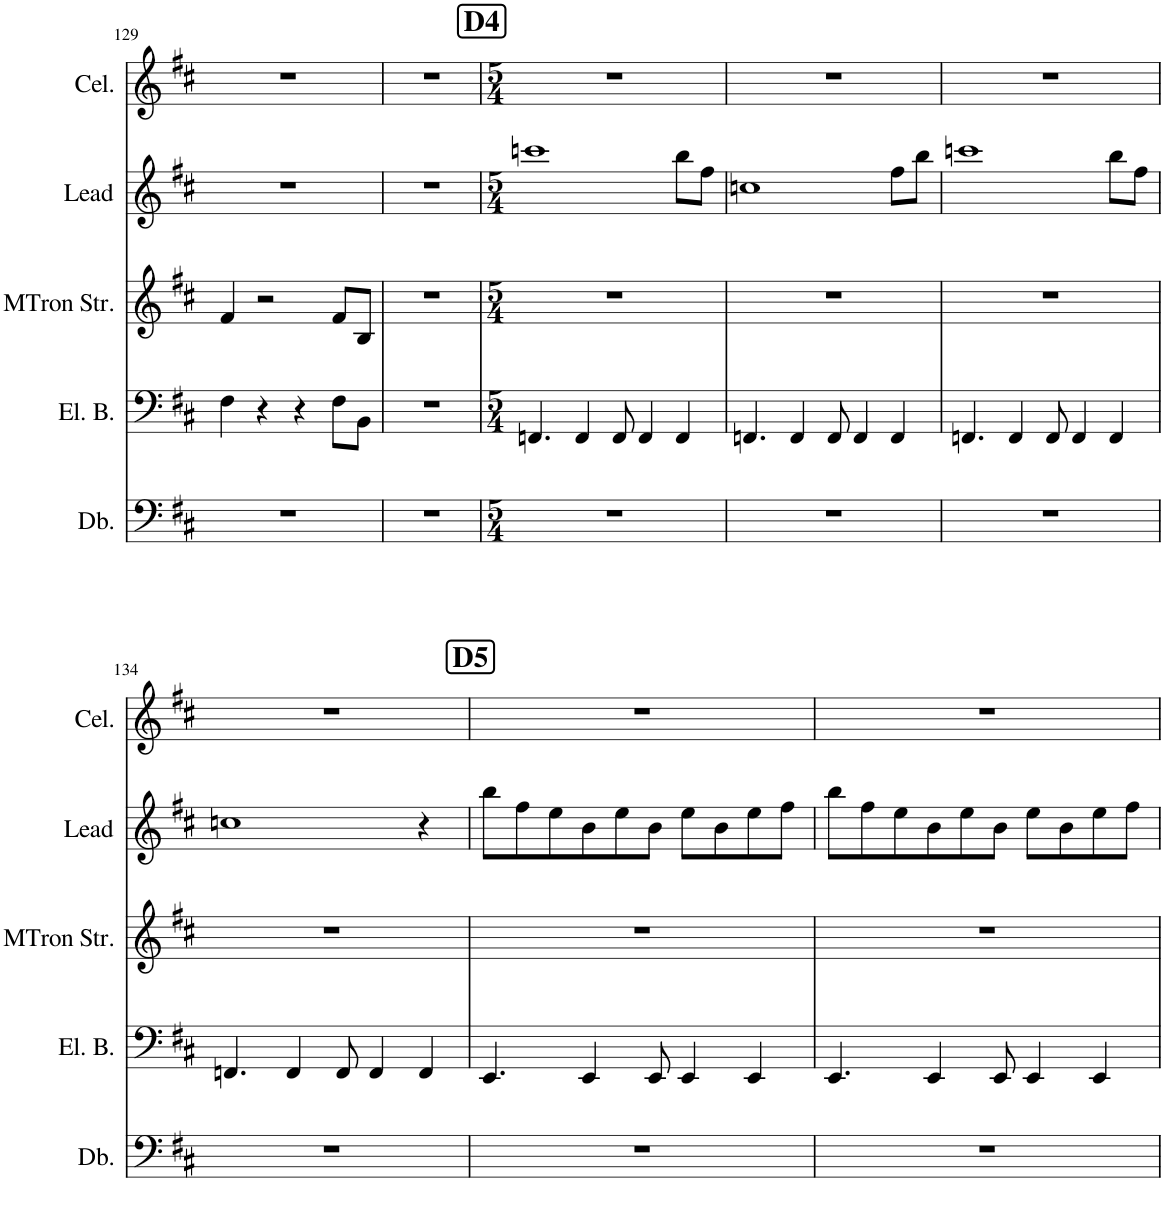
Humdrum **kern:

**kern	**kern	**kern	**kern	**kern
*part5	*part4	*part3	*part2	*part1
*staff5	*staff4	*staff3	*staff2	*staff1
*I"Double Bass	*I"Electric Bass	*I"Mellotron Strings	*I"Synth Lead	*I"Celesta
*I'Db.	*I'El. B.	*I'MTron Str.	*I'Lead	*I'Cel.
!!LO:PB:g=z
*clefF4	*clefF4	*clefG2	*clefG2	*clefG2
*Trd7c12	*Trd7c12	*	*	*Trd-7c-12
*k[f#c#]	*k[f#c#]	*k[f#c#]	*k[f#c#]	*k[f#c#]
*M4/4	*M4/4	*M4/4	*M4/4	*M4/4
=129	=129	=129	=129	=129
1r	4F#\	4f#/	1r	1r
.	4r	2r	.	.
.	4r	.	.	.
.	8F#\L	8f#/L	.	.
.	8BB\J	8B/J	.	.
=130	=130	=130	=130	=130
1r	1r	1r	1r	1r
!!LO:REH:place=s1:a:B:cj:fs=14:t=D4
=131	=131	=131	=131	=131
*M5/4	*M5/4	*M5/4	*M5/4	*M5/4
4%5r	4.FFn/	4%5r	1cccn	4%5r
.	4FF/	.	.	.
.	8FF/	.	.	.
.	4FF/	.	.	.
.	4FF/	.	8bb\L	.
.	.	.	8ff#\J	.
=132	=132	=132	=132	=132
4%5r	4.FFn/	4%5r	1ccn	4%5r
.	4FF/	.	.	.
.	8FF/	.	.	.
.	4FF/	.	.	.
.	4FF/	.	8ff#\L	.
.	.	.	8bb\J	.
=133	=133	=133	=133	=133
4%5r	4.FFn/	4%5r	1cccn	4%5r
.	4FF/	.	.	.
.	8FF/	.	.	.
.	4FF/	.	.	.
.	4FF/	.	8bb\L	.
.	.	.	8ff#\J	.
!!LO:LB:g=z
=134	=134	=134	=134	=134
4%5r	4.FFn/	4%5r	1ccn	4%5r
.	4FF/	.	.	.
.	8FF/	.	.	.
.	4FF/	.	.	.
.	4FF/	.	4r	.
!!LO:REH:place=s1:a:B:cj:fs=14:t=D5
=135	=135	=135	=135	=135
4%5r	4.EE/	4%5r	8bb\L	4%5r
.	.	.	8ff#\	.
.	.	.	8ee\	.
.	4EE/	.	8b\	.
.	.	.	8ee\	.
.	8EE/	.	8b\J	.
.	4EE/	.	8ee\L	.
.	.	.	8b\	.
.	4EE/	.	8ee\	.
.	.	.	8ff#\J	.
=136	=136	=136	=136	=136
4%5r	4.EE/	4%5r	8bb\L	4%5r
.	.	.	8ff#\	.
.	.	.	8ee\	.
.	4EE/	.	8b\	.
.	.	.	8ee\	.
.	8EE/	.	8b\J	.
.	4EE/	.	8ee\L	.
.	.	.	8b\	.
.	4EE/	.	8ee\	.
.	.	.	8ff#\J	.
=	=	=	=	=
*-	*-	*-	*-	*-
